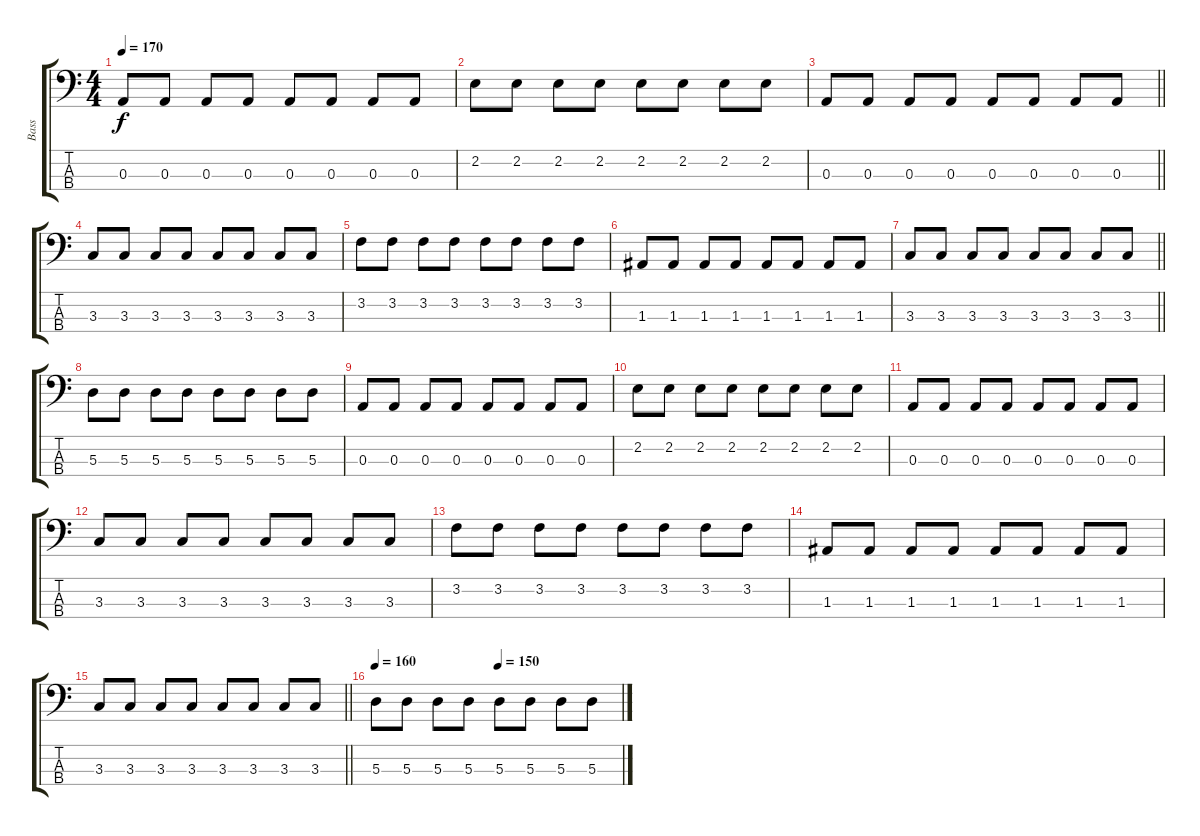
\track ("Bass" "Bass") {instrument electricbassfinger}
\staff {score tabs}
\tuning (G2 D2 A1 E1) {hide}
\ts (4 4)
\tempo 170
\clef f4
\ks c
0.3.8{dy f} 0.3.8 0.3.8 0.3.8 0.3.8 0.3.8 0.3.8 0.3.8 |
2.2.8 2.2.8 2.2.8 2.2.8 2.2.8 2.2.8 2.2.8 2.2.8 |
\barLineRight lightlight
0.3.8 0.3.8 0.3.8 0.3.8 0.3.8 0.3.8 0.3.8 0.3.8 |
3.3.8 3.3.8 3.3.8 3.3.8 3.3.8 3.3.8 3.3.8 3.3.8 |
3.2.8 3.2.8 3.2.8 3.2.8 3.2.8 3.2.8 3.2.8 3.2.8 |
1.3.8 1.3.8 1.3.8 1.3.8 1.3.8 1.3.8 1.3.8 1.3.8 |
\barLineRight lightlight
3.3.8 3.3.8 3.3.8 3.3.8 3.3.8 3.3.8 3.3.8 3.3.8 |
5.3.8 5.3.8 5.3.8 5.3.8 5.3.8 5.3.8 5.3.8 5.3.8 |
0.3.8 0.3.8 0.3.8 0.3.8 0.3.8 0.3.8 0.3.8 0.3.8 |
2.2.8 2.2.8 2.2.8 2.2.8 2.2.8 2.2.8 2.2.8 2.2.8 |
0.3.8 0.3.8 0.3.8 0.3.8 0.3.8 0.3.8 0.3.8 0.3.8 |
3.3.8 3.3.8 3.3.8 3.3.8 3.3.8 3.3.8 3.3.8 3.3.8 |
3.2.8 3.2.8 3.2.8 3.2.8 3.2.8 3.2.8 3.2.8 3.2.8 |
1.3.8 1.3.8 1.3.8 1.3.8 1.3.8 1.3.8 1.3.8 1.3.8 |
\barLineRight lightlight
3.3.8 3.3.8 3.3.8 3.3.8 3.3.8 3.3.8 3.3.8 3.3.8 |
\tempo 160
\tempo (150 0.5)
5.3.8 5.3.8 5.3.8 5.3.8 5.3.8 5.3.8 5.3.8 5.3.8
